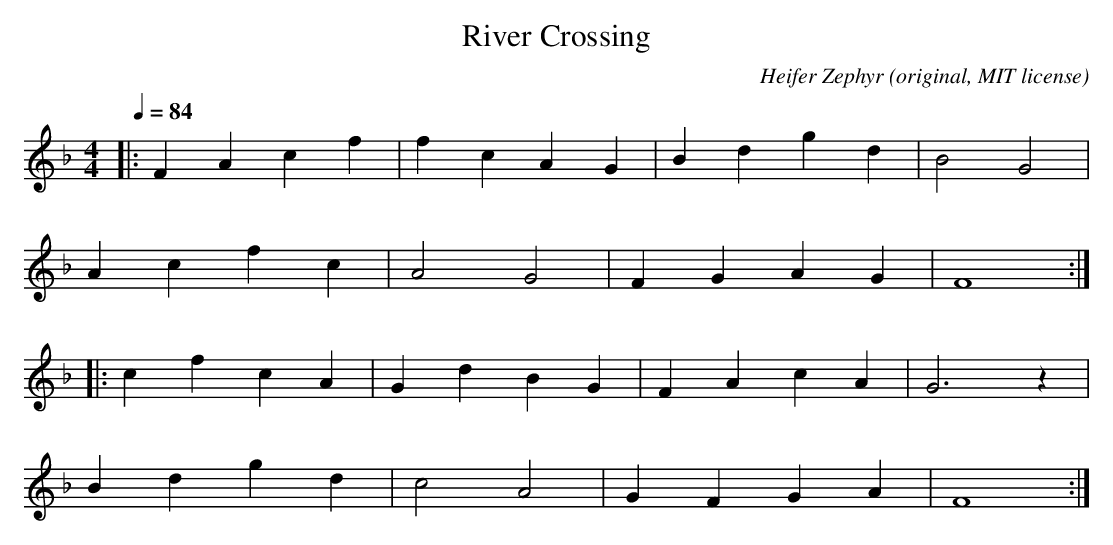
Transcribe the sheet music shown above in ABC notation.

X:1
T:River Crossing
C:Heifer Zephyr (original, MIT license)
M:4/4
L:1/8
Q:1/4=84
K:F
|: F2 A2 c2 f2 | f2 c2 A2 G2 | B2 d2 g2 d2 | B4 G4 |
   A2 c2 f2 c2 | A4 G4 | F2 G2 A2 G2 | F8 :|
|: c2 f2 c2 A2 | G2 d2 B2 G2 | F2 A2 c2 A2 | G6 z2 |
   B2 d2 g2 d2 | c4 A4 | G2 F2 G2 A2 | F8 :|
